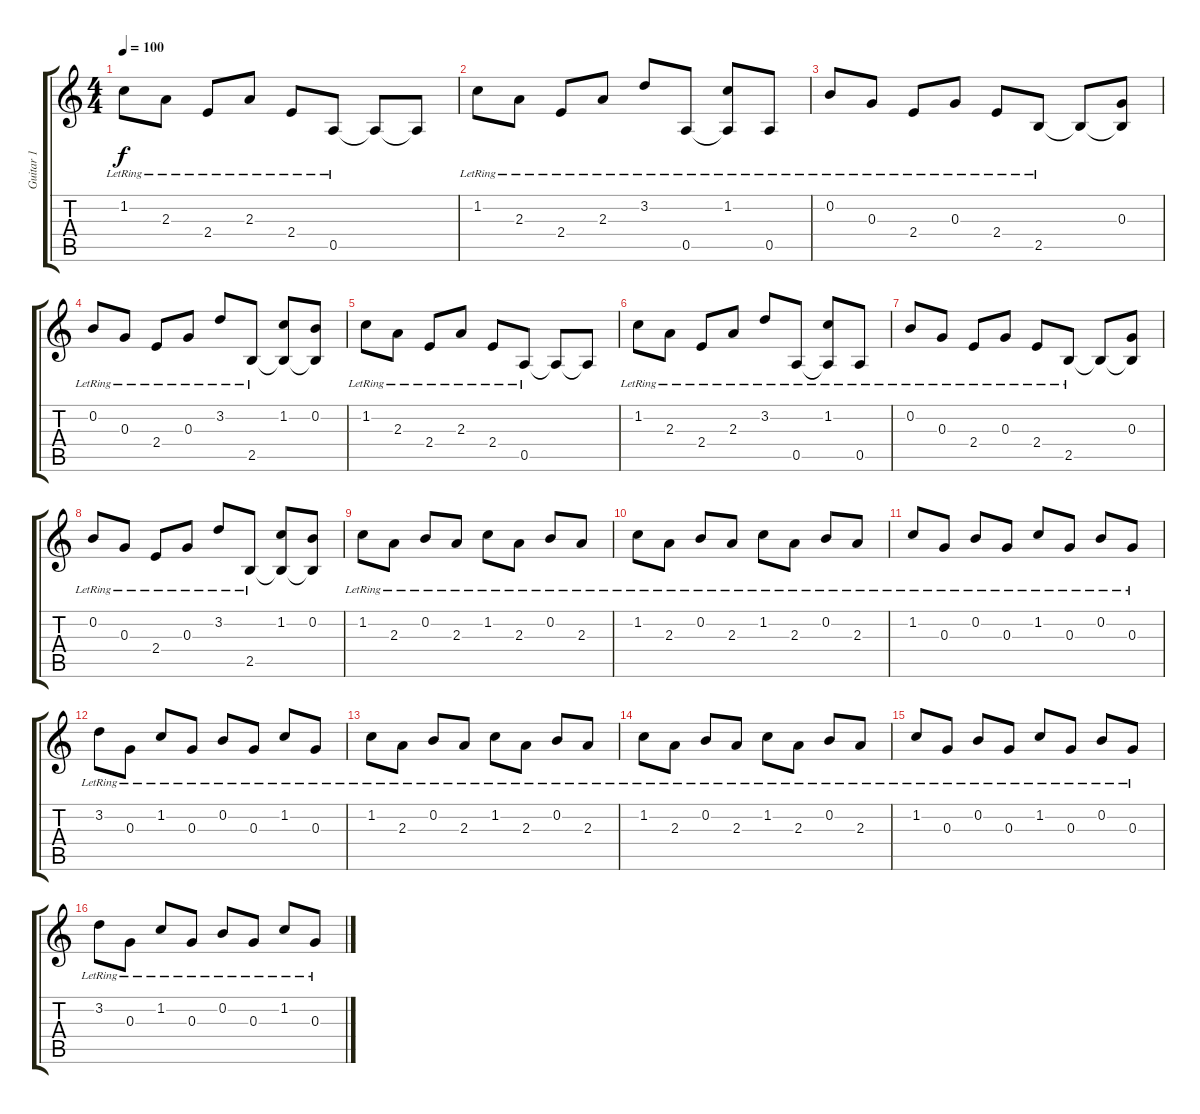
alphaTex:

\track ("Guitar 1" "Guitar 1") {instrument electricguitarjazz}
\staff {score tabs}
\tuning (E4 B3 G3 D3 A2 D2) {hide}
\ts (4 4)
\tempo 100
\clef g2
\ks c
1.2{lr}.8{dy f} 2.3{lr}.8 2.4{lr}.8 2.3{lr}.8 2.4{lr}.8 0.5{lr}.8 0.5{t}.8 0.5{t}.8 |
1.2{lr}.8 2.3{lr}.8 2.4{lr}.8 2.3{lr}.8 3.2{lr}.8 0.5{lr}.8 (1.2{lr} 0.5{t}).8 0.5{lr}.8 |
0.2{lr}.8 0.3{lr}.8 2.4{lr}.8 0.3{lr}.8 2.4{lr}.8 2.5{lr}.8 2.5{t}.8 (0.3 2.5{t}).8 |
0.2{lr}.8 0.3{lr}.8 2.4{lr}.8 0.3{lr}.8 3.2{lr}.8 2.5{lr}.8 (1.2 2.5{t}).8 (0.2 2.5{t}).8 |
1.2{lr}.8 2.3{lr}.8 2.4{lr}.8 2.3{lr}.8 2.4{lr}.8 0.5{lr}.8 0.5{t}.8 0.5{t}.8 |
1.2{lr}.8 2.3{lr}.8 2.4{lr}.8 2.3{lr}.8 3.2{lr}.8 0.5{lr}.8 (1.2{lr} 0.5{t}).8 0.5{lr}.8 |
0.2{lr}.8 0.3{lr}.8 2.4{lr}.8 0.3{lr}.8 2.4{lr}.8 2.5{lr}.8 2.5{t}.8 (0.3 2.5{t}).8 |
0.2{lr}.8 0.3{lr}.8 2.4{lr}.8 0.3{lr}.8 3.2{lr}.8 2.5{lr}.8 (1.2 2.5{t}).8 (0.2 2.5{t}).8 |
1.2{lr}.8 2.3{lr}.8 0.2{lr}.8 2.3{lr}.8 1.2{lr}.8 2.3{lr}.8 0.2{lr}.8 2.3{lr}.8 |
1.2{lr}.8 2.3{lr}.8 0.2{lr}.8 2.3{lr}.8 1.2{lr}.8 2.3{lr}.8 0.2{lr}.8 2.3{lr}.8 |
1.2{lr}.8 0.3{lr}.8 0.2{lr}.8 0.3{lr}.8 1.2{lr}.8 0.3{lr}.8 0.2{lr}.8 0.3{lr}.8 |
3.2{lr}.8 0.3{lr}.8 1.2{lr}.8 0.3{lr}.8 0.2{lr}.8 0.3{lr}.8 1.2{lr}.8 0.3{lr}.8 |
1.2{lr}.8 2.3{lr}.8 0.2{lr}.8 2.3{lr}.8 1.2{lr}.8 2.3{lr}.8 0.2{lr}.8 2.3{lr}.8 |
1.2{lr}.8 2.3{lr}.8 0.2{lr}.8 2.3{lr}.8 1.2{lr}.8 2.3{lr}.8 0.2{lr}.8 2.3{lr}.8 |
1.2{lr}.8 0.3{lr}.8 0.2{lr}.8 0.3{lr}.8 1.2{lr}.8 0.3{lr}.8 0.2{lr}.8 0.3{lr}.8 |
3.2{lr}.8 0.3{lr}.8 1.2{lr}.8 0.3{lr}.8 0.2{lr}.8 0.3{lr}.8 1.2{lr}.8 0.3{lr}.8
